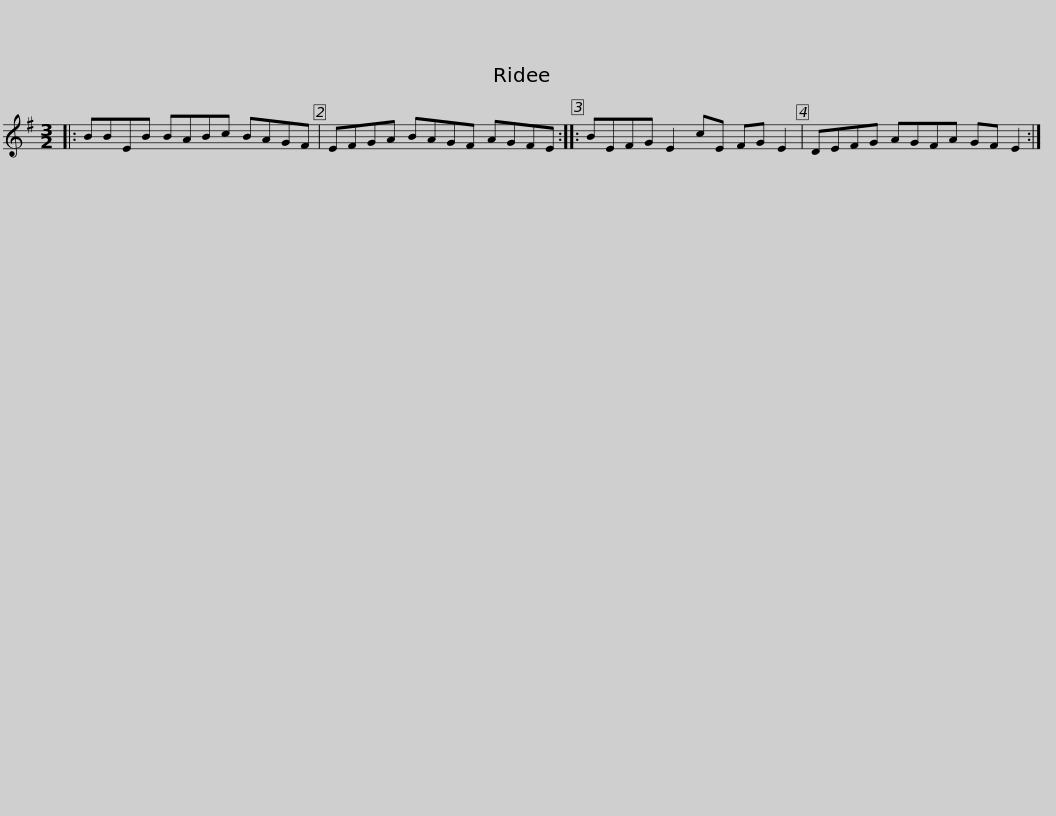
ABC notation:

X:1
L:1/8
M:3/2
I:linebreak $
K:Emin
V:1 treble
V:1
|: BBEB BABc BAGF | EFGA BAGF AGFE :: BEFG E2 cE FG E2 |$ DEFG AGFA GF E2 :| %4
